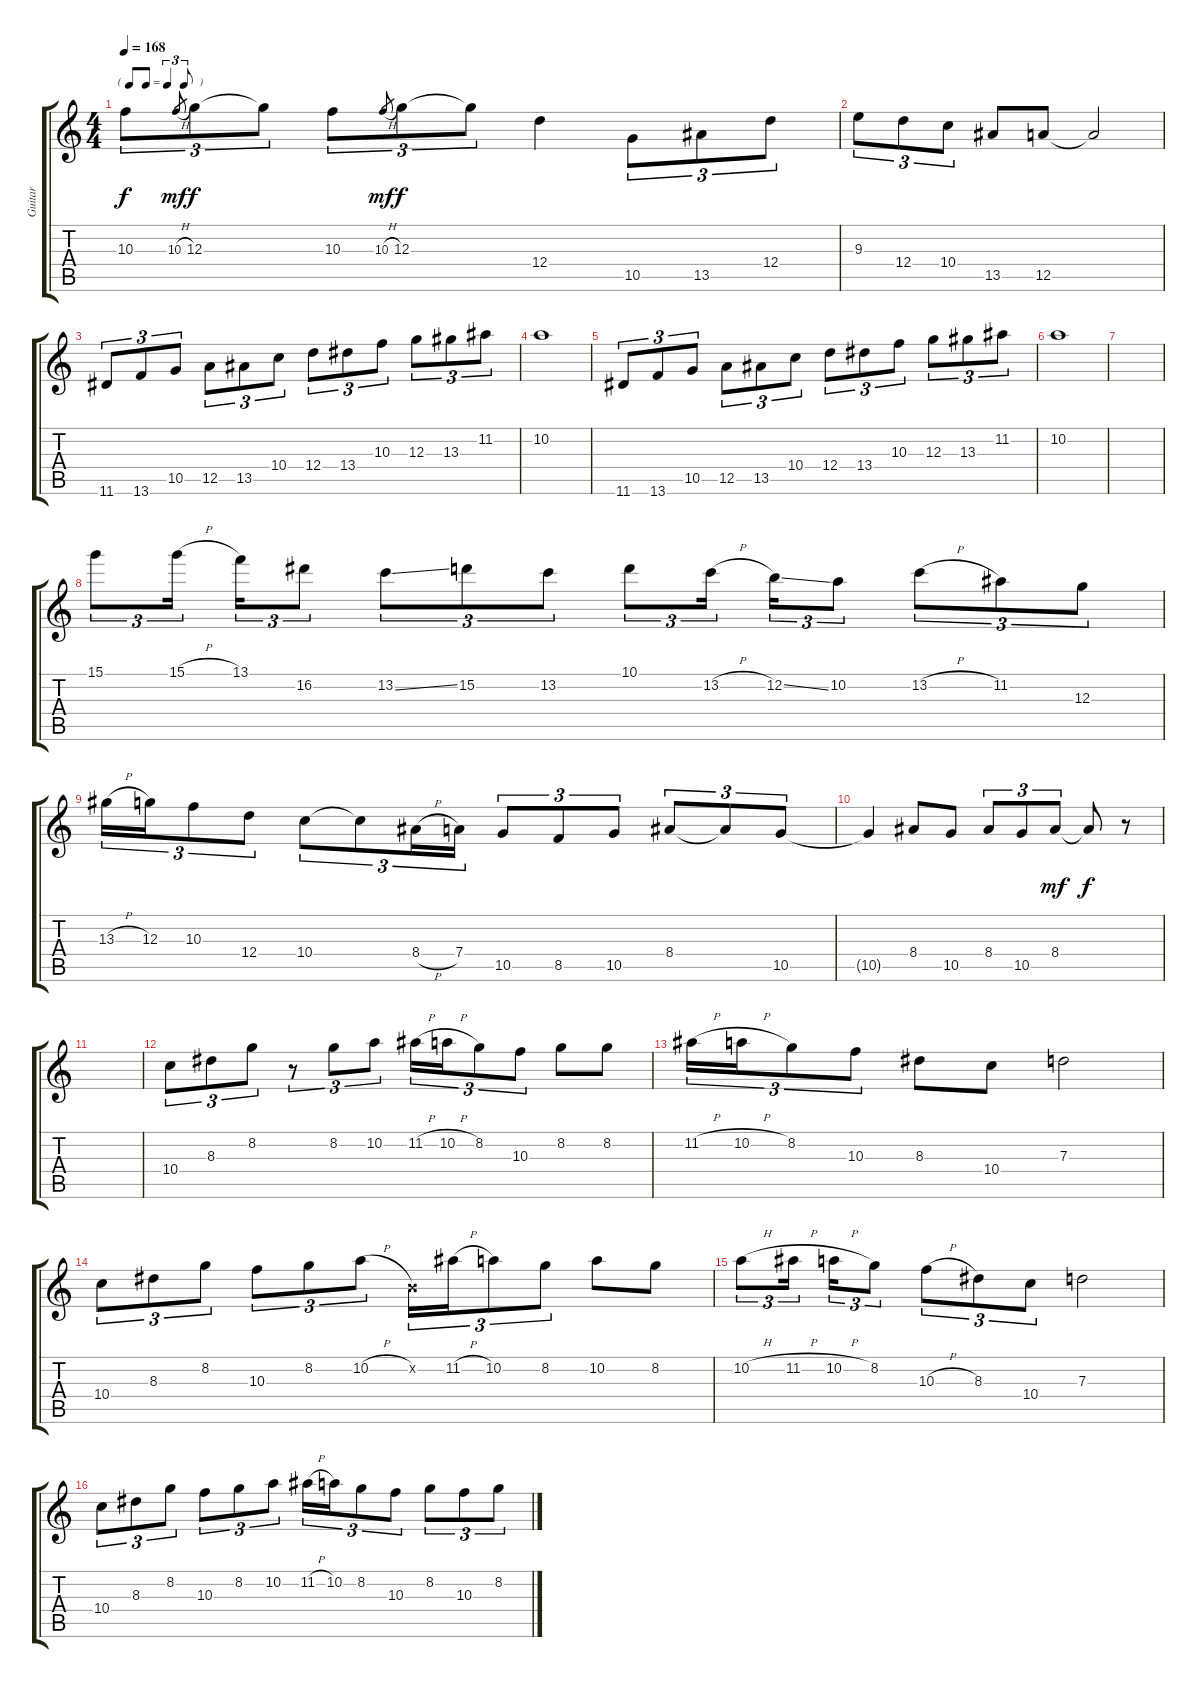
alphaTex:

\track ("Guitar" "Guitar") {instrument overdrivenguitar}
\staff {score tabs}
\tuning (E4 B3 G3 D3 A2 E2) {hide}
\ts (4 4)
\tf triplet8th
\tempo 168
\clef g2
\ks c
10.3.8{tu (3 2) dy f instrument overdrivenguitar} 10.3{h}.8{gr dy mf} 12.3.8{tu (3 2) dy f} 12.3{t}.8{tu (3 2)} 10.3.8{tu (3 2)} 10.3{h}.8{gr dy mf} 12.3.8{tu (3 2) dy f} 12.3{t}.8{tu (3 2)} 12.4.4 10.5.8{tu (3 2)} 13.5.8{tu (3 2)} 12.4.8{tu (3 2)} |
9.3.8{tu (3 2)} 12.4.8{tu (3 2)} 10.4.8{tu (3 2)} 13.5.8 12.5.8 12.5{t}.2 |
11.6.8{tu (3 2)} 13.6.8{tu (3 2)} 10.5.8{tu (3 2)} 12.5.8{tu (3 2)} 13.5.8{tu (3 2)} 10.4.8{tu (3 2)} 12.4.8{tu (3 2)} 13.4.8{tu (3 2)} 10.3.8{tu (3 2)} 12.3.8{tu (3 2)} 13.3.8{tu (3 2)} 11.2.8{tu (3 2)} |
10.2.1 |
11.6.8{tu (3 2)} 13.6.8{tu (3 2)} 10.5.8{tu (3 2)} 12.5.8{tu (3 2)} 13.5.8{tu (3 2)} 10.4.8{tu (3 2)} 12.4.8{tu (3 2)} 13.4.8{tu (3 2)} 10.3.8{tu (3 2)} 12.3.8{tu (3 2)} 13.3.8{tu (3 2)} 11.2.8{tu (3 2)} |
10.2.1 |
|
15.1.8{tu (3 2)} 15.1{h}.16{tu (3 2) beam splitsecondary} 13.1.16{tu (3 2)} 16.2.8{tu (3 2)} 13.2{ss}.8{tu (3 2)} 15.2.8{tu (3 2)} 13.2.8{tu (3 2)} 10.1.8{tu (3 2)} 13.2{h}.16{tu (3 2) beam splitsecondary} 12.2{ss}.16{tu (3 2)} 10.2.8{tu (3 2)} 13.2{h}.8{tu (3 2)} 11.2.8{tu (3 2)} 12.3.8{tu (3 2)} |
13.3{h}.16{tu (3 2)} 12.3.16{tu (3 2)} 10.3.8{tu (3 2)} 12.4.8{tu (3 2)} 10.4.8{tu (3 2)} 10.4{t}.8{tu (3 2)} 8.4{h}.16{tu (3 2)} 7.4.16{tu (3 2)} 10.5.8{tu (3 2)} 8.5.8{tu (3 2)} 10.5.8{tu (3 2)} 8.4.8{tu (3 2)} 8.4{t}.8{tu (3 2)} 10.5.8{tu (3 2)} |
10.5{t}.4 8.4.8{volume 11} 10.5.8 8.4.8{tu (3 2)} 10.5.8{tu (3 2)} 8.4.8{tu (3 2) dy mf} 8.4{t}.8{dy f} r.8 |
|
10.4.8{tu (3 2) volume 11} 8.3.8{tu (3 2)} 8.2.8{tu (3 2)} r.8{tu (3 2)} 8.2.8{tu (3 2)} 10.2.8{tu (3 2)} 11.2{h}.16{tu (3 2)} 10.2{h}.16{tu (3 2)} 8.2.8{tu (3 2)} 10.3.8{tu (3 2)} 8.2.8 8.2.8 |
11.2{h}.16{tu (3 2) volume 13} 10.2{h}.16{tu (3 2)} 8.2.8{tu (3 2)} 10.3.8{tu (3 2)} 8.3.8 10.4.8 7.3.2 |
10.4.8{tu (3 2) volume 13} 8.3.8{tu (3 2)} 8.2.8{tu (3 2)} 10.3.8{tu (3 2)} 8.2.8{tu (3 2)} 10.2{h}.8{tu (3 2)} 0.2{x}.16{tu (3 2)} 11.2{h}.16{tu (3 2)} 10.2.8{tu (3 2)} 8.2.8{tu (3 2)} 10.2.8 8.2.8 |
10.2{h}.8{tu (3 2)} 11.2{h}.16{tu (3 2) beam splitsecondary} 10.2{h}.16{tu (3 2)} 8.2.8{tu (3 2)} 10.3{h}.8{tu (3 2)} 8.3.8{tu (3 2)} 10.4.8{tu (3 2)} 7.3.2 |
10.4.8{tu (3 2)} 8.3.8{tu (3 2)} 8.2.8{tu (3 2)} 10.3.8{tu (3 2)} 8.2.8{tu (3 2)} 10.2.8{tu (3 2)} 11.2{h}.16{tu (3 2)} 10.2.16{tu (3 2)} 8.2.8{tu (3 2)} 10.3.8{tu (3 2)} 8.2.8{tu (3 2)} 10.3.8{tu (3 2)} 8.2.8{tu (3 2)}
